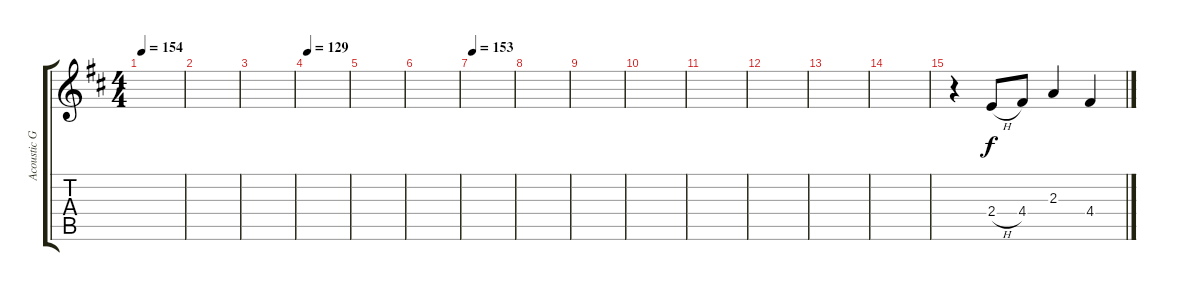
\track ("Acoustic Guitar (extra)" "Acoustic G") {instrument acousticguitarsteel}
\staff {score tabs}
\tuning (E4 B3 G3 D3 A2 E2) {hide}
\ts (4 4)
\tempo 154
\clef g2
\ks d
|
|
|
\tempo 129
|
|
|
\tempo 153
|
|
|
|
|
|
|
|
r.4 2.4{h}.8 4.4.8 2.3.4 4.4.4
